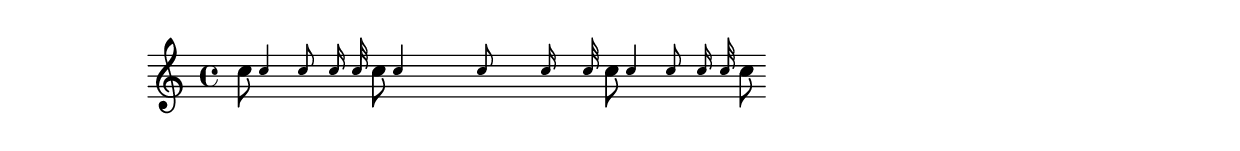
%% DO NOT EDIT this file manually; it is automatically
%% generated from LSR http://lsr.dsi.unimi.it
%% Make any changes in LSR itself, or in Documentation/snippets/new/ ,
%% and then run scripts/auxiliar/makelsr.py
%%
%% This file is in the public domain.
\version "2.14.2"

\header {
%% Translation of GIT committish: f5cfaf8ef4ac347702f554af0944ef0d8396e73a
  texidocfr = "
La propriété @code{spacing-increment} de @code{Score.GraceSpacing}
permet d'ajuster l'espacement d'un groupe de notes d'ornement.

"
  doctitlefr = "Ajustement de l'espacement des notes d'ornement"

  lsrtags = "tweaks-and-overrides, rhythms"


%% Translation of GIT committish: b482c3e5b56c3841a88d957e0ca12964bd3e64fa
  texidoces = "
Se puede ajustar la separación entre las notas de adorno utilizando la
propiedad @code{spacing-increment} de @code{Score.GraceSpacing}.

"

  doctitlees = "Ajuste del espaciado de las notas de adorno"

  texidoc = "
The space given to grace notes can be adjusted using the
@code{spacing-increment} property of @code{Score.GraceSpacing}.

"
  doctitle = "Adjusting grace note spacing"
} % begin verbatim


graceNotes = {
  \grace { c4 c8 c16 c32 }
  c8
}

\relative c'' {
  c8
  \graceNotes
  \override Score.GraceSpacing #'spacing-increment = #2.0
  \graceNotes
  \revert Score.GraceSpacing #'spacing-increment
  \graceNotes
}

